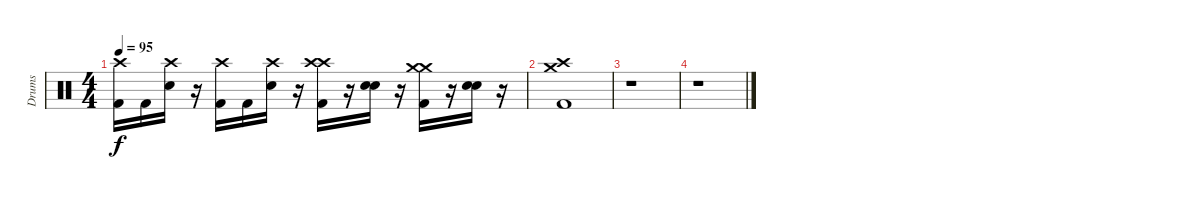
\track ("Drums" "Drums") {instrument percussion}
\staff {score}
\articulation defaults
\ts (4 4)
\tempo 95
\clef neutral
\ks c
("Crash high (hit)" "Kick (hit) 2").16{dy f} "Kick (hit) 2".16 ("Crash high (hit)" "Snare (hit) 2").16 r.16 ("Crash high (hit)" "Kick (hit) 2").16 "Kick (hit) 2".16 ("Crash high (hit)" "Snare (hit) 2").16 r.16 ("Crash high (hit)" "Crash high (hit)" "Kick (hit) 2").16 r.16 ("Snare (hit) 2" "Snare (hit) 2").16 r.16 ("Crash medium (hit)" "Crash medium (hit)" "Kick (hit) 2").16 r.16 ("Snare (hit) 2" "Snare (hit) 2").16 r.16 |
("Crash medium (hit)" "Crash high (hit)" "Kick (hit) 2").1 |
r.1 |
r.1
